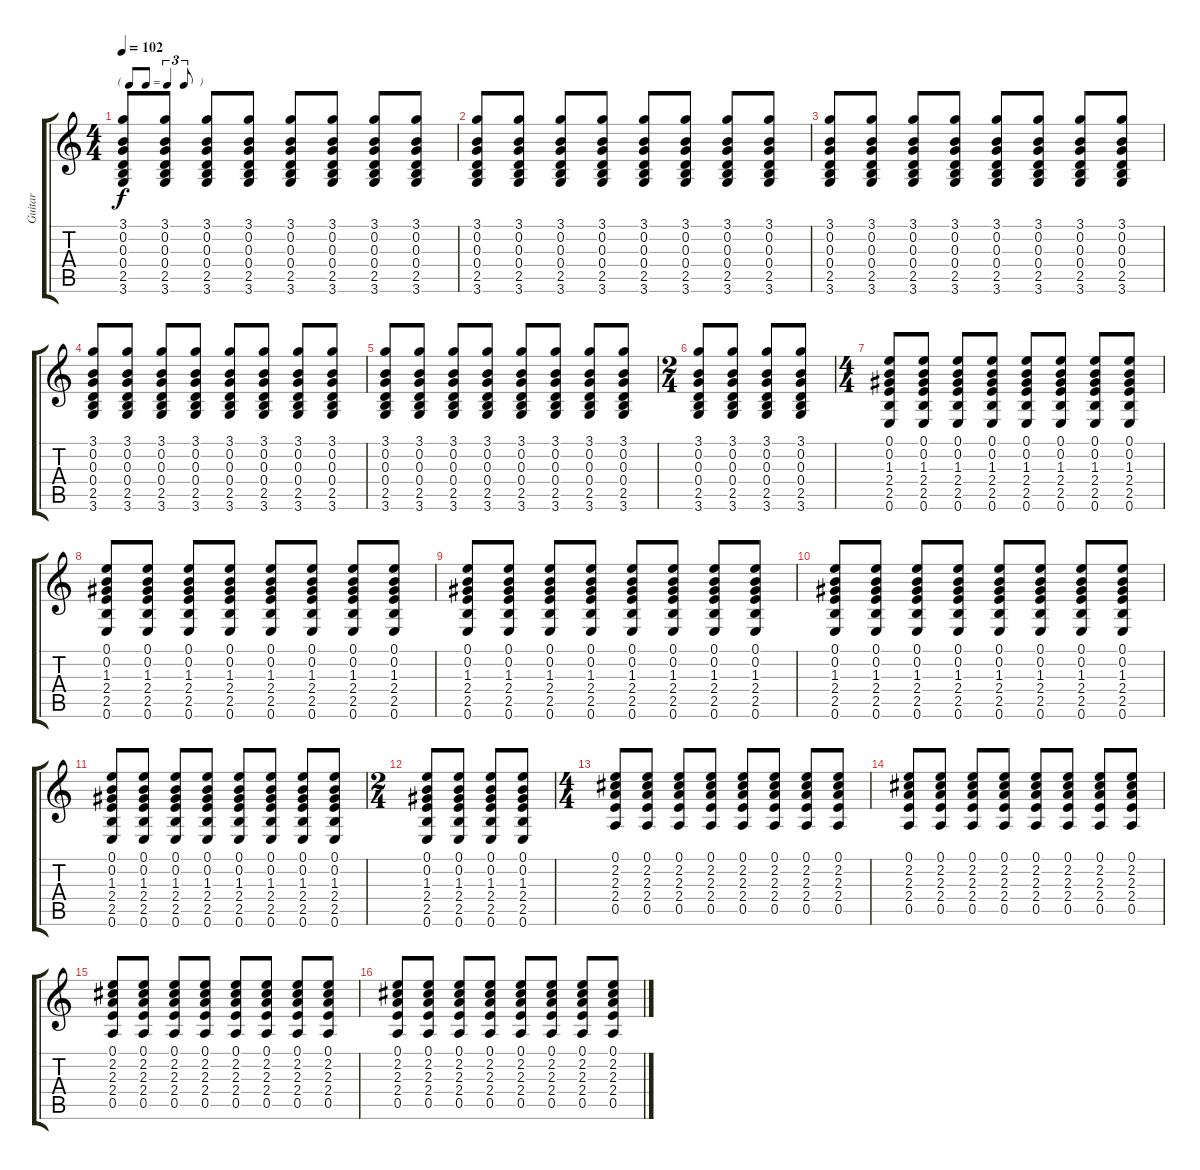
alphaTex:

\track ("Guitar" "Guitar") {instrument acousticguitarsteel}
\staff {score tabs}
\tuning (E4 B3 G3 D3 A2 E2) {hide}
\ts (4 4)
\tf triplet8th
\tempo 102
\clef g2
\ks c
(3.1 0.2 0.3 0.4 2.5 3.6).8{dy f instrument acousticguitarsteel} (3.1 0.2 0.3 0.4 2.5 3.6).8 (3.1 0.2 0.3 0.4 2.5 3.6).8 (3.1 0.2 0.3 0.4 2.5 3.6).8 (3.1 0.2 0.3 0.4 2.5 3.6).8 (3.1 0.2 0.3 0.4 2.5 3.6).8 (3.1 0.2 0.3 0.4 2.5 3.6).8 (3.1 0.2 0.3 0.4 2.5 3.6).8 |
(3.1 0.2 0.3 0.4 2.5 3.6).8 (3.1 0.2 0.3 0.4 2.5 3.6).8 (3.1 0.2 0.3 0.4 2.5 3.6).8 (3.1 0.2 0.3 0.4 2.5 3.6).8 (3.1 0.2 0.3 0.4 2.5 3.6).8 (3.1 0.2 0.3 0.4 2.5 3.6).8 (3.1 0.2 0.3 0.4 2.5 3.6).8 (3.1 0.2 0.3 0.4 2.5 3.6).8 |
(3.1 0.2 0.3 0.4 2.5 3.6).8 (3.1 0.2 0.3 0.4 2.5 3.6).8 (3.1 0.2 0.3 0.4 2.5 3.6).8 (3.1 0.2 0.3 0.4 2.5 3.6).8 (3.1 0.2 0.3 0.4 2.5 3.6).8 (3.1 0.2 0.3 0.4 2.5 3.6).8 (3.1 0.2 0.3 0.4 2.5 3.6).8 (3.1 0.2 0.3 0.4 2.5 3.6).8 |
(3.1 0.2 0.3 0.4 2.5 3.6).8 (3.1 0.2 0.3 0.4 2.5 3.6).8 (3.1 0.2 0.3 0.4 2.5 3.6).8 (3.1 0.2 0.3 0.4 2.5 3.6).8 (3.1 0.2 0.3 0.4 2.5 3.6).8 (3.1 0.2 0.3 0.4 2.5 3.6).8 (3.1 0.2 0.3 0.4 2.5 3.6).8 (3.1 0.2 0.3 0.4 2.5 3.6).8 |
(3.1 0.2 0.3 0.4 2.5 3.6).8 (3.1 0.2 0.3 0.4 2.5 3.6).8 (3.1 0.2 0.3 0.4 2.5 3.6).8 (3.1 0.2 0.3 0.4 2.5 3.6).8 (3.1 0.2 0.3 0.4 2.5 3.6).8 (3.1 0.2 0.3 0.4 2.5 3.6).8 (3.1 0.2 0.3 0.4 2.5 3.6).8 (3.1 0.2 0.3 0.4 2.5 3.6).8 |
\ts (2 4)
(3.1 0.2 0.3 0.4 2.5 3.6).8 (3.1 0.2 0.3 0.4 2.5 3.6).8 (3.1 0.2 0.3 0.4 2.5 3.6).8 (3.1 0.2 0.3 0.4 2.5 3.6).8 |
\ts (4 4)
(0.1 0.2 1.3 2.4 2.5 0.6).8 (0.1 0.2 1.3 2.4 2.5 0.6).8 (0.1 0.2 1.3 2.4 2.5 0.6).8 (0.1 0.2 1.3 2.4 2.5 0.6).8 (0.1 0.2 1.3 2.4 2.5 0.6).8 (0.1 0.2 1.3 2.4 2.5 0.6).8 (0.1 0.2 1.3 2.4 2.5 0.6).8 (0.1 0.2 1.3 2.4 2.5 0.6).8 |
(0.1 0.2 1.3 2.4 2.5 0.6).8 (0.1 0.2 1.3 2.4 2.5 0.6).8 (0.1 0.2 1.3 2.4 2.5 0.6).8 (0.1 0.2 1.3 2.4 2.5 0.6).8 (0.1 0.2 1.3 2.4 2.5 0.6).8 (0.1 0.2 1.3 2.4 2.5 0.6).8 (0.1 0.2 1.3 2.4 2.5 0.6).8 (0.1 0.2 1.3 2.4 2.5 0.6).8 |
(0.1 0.2 1.3 2.4 2.5 0.6).8 (0.1 0.2 1.3 2.4 2.5 0.6).8 (0.1 0.2 1.3 2.4 2.5 0.6).8 (0.1 0.2 1.3 2.4 2.5 0.6).8 (0.1 0.2 1.3 2.4 2.5 0.6).8 (0.1 0.2 1.3 2.4 2.5 0.6).8 (0.1 0.2 1.3 2.4 2.5 0.6).8 (0.1 0.2 1.3 2.4 2.5 0.6).8 |
(0.1 0.2 1.3 2.4 2.5 0.6).8 (0.1 0.2 1.3 2.4 2.5 0.6).8 (0.1 0.2 1.3 2.4 2.5 0.6).8 (0.1 0.2 1.3 2.4 2.5 0.6).8 (0.1 0.2 1.3 2.4 2.5 0.6).8 (0.1 0.2 1.3 2.4 2.5 0.6).8 (0.1 0.2 1.3 2.4 2.5 0.6).8 (0.1 0.2 1.3 2.4 2.5 0.6).8 |
(0.1 0.2 1.3 2.4 2.5 0.6).8 (0.1 0.2 1.3 2.4 2.5 0.6).8 (0.1 0.2 1.3 2.4 2.5 0.6).8 (0.1 0.2 1.3 2.4 2.5 0.6).8 (0.1 0.2 1.3 2.4 2.5 0.6).8 (0.1 0.2 1.3 2.4 2.5 0.6).8 (0.1 0.2 1.3 2.4 2.5 0.6).8 (0.1 0.2 1.3 2.4 2.5 0.6).8 |
\ts (2 4)
(0.1 0.2 1.3 2.4 2.5 0.6).8 (0.1 0.2 1.3 2.4 2.5 0.6).8 (0.1 0.2 1.3 2.4 2.5 0.6).8 (0.1 0.2 1.3 2.4 2.5 0.6).8 |
\ts (4 4)
(0.1 2.2 2.3 2.4 0.5).8 (0.1 2.2 2.3 2.4 0.5).8 (0.1 2.2 2.3 2.4 0.5).8 (0.1 2.2 2.3 2.4 0.5).8 (0.1 2.2 2.3 2.4 0.5).8 (0.1 2.2 2.3 2.4 0.5).8 (0.1 2.2 2.3 2.4 0.5).8 (0.1 2.2 2.3 2.4 0.5).8 |
(0.1 2.2 2.3 2.4 0.5).8 (0.1 2.2 2.3 2.4 0.5).8 (0.1 2.2 2.3 2.4 0.5).8 (0.1 2.2 2.3 2.4 0.5).8 (0.1 2.2 2.3 2.4 0.5).8 (0.1 2.2 2.3 2.4 0.5).8 (0.1 2.2 2.3 2.4 0.5).8 (0.1 2.2 2.3 2.4 0.5).8 |
(0.1 2.2 2.3 2.4 0.5).8 (0.1 2.2 2.3 2.4 0.5).8 (0.1 2.2 2.3 2.4 0.5).8 (0.1 2.2 2.3 2.4 0.5).8 (0.1 2.2 2.3 2.4 0.5).8 (0.1 2.2 2.3 2.4 0.5).8 (0.1 2.2 2.3 2.4 0.5).8 (0.1 2.2 2.3 2.4 0.5).8 |
(0.1 2.2 2.3 2.4 0.5).8 (0.1 2.2 2.3 2.4 0.5).8 (0.1 2.2 2.3 2.4 0.5).8 (0.1 2.2 2.3 2.4 0.5).8 (0.1 2.2 2.3 2.4 0.5).8 (0.1 2.2 2.3 2.4 0.5).8 (0.1 2.2 2.3 2.4 0.5).8 (0.1 2.2 2.3 2.4 0.5).8
